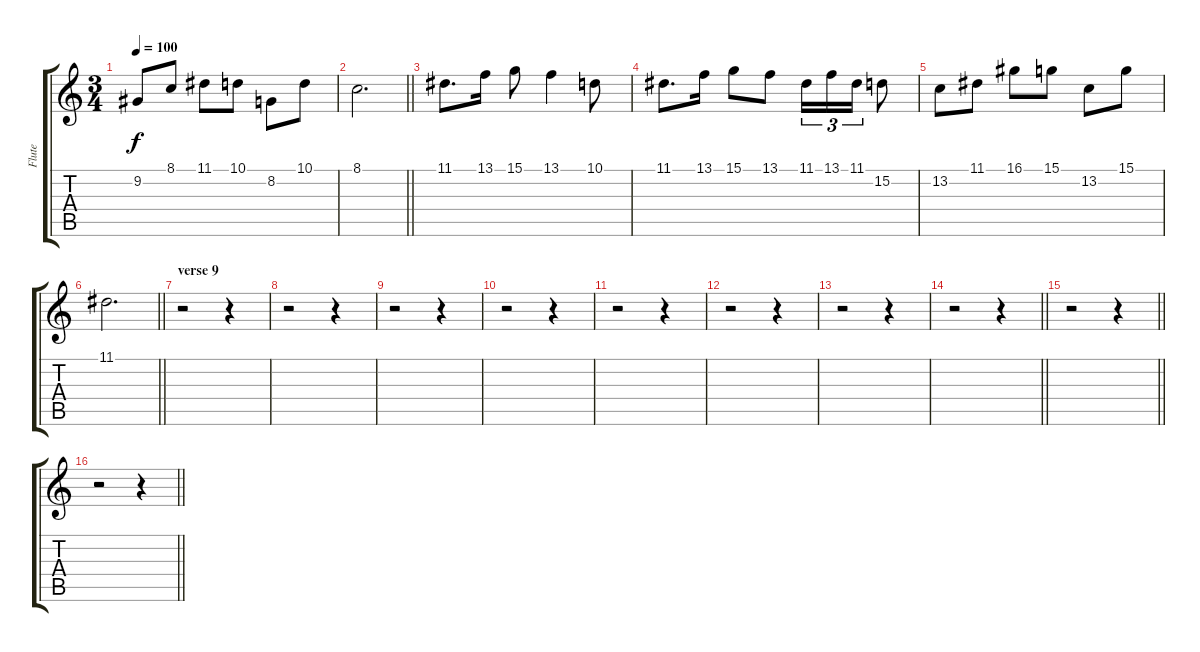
\track ("Flute" "Flute") {instrument flute}
\staff {score tabs}
\tuning (E4 B3 G3 D3 A2 E2) {hide}
\ts (3 4)
\tempo 100
\clef g2
\ks c
9.2.8{dy f} 8.1.8 11.1.8 10.1.8 8.2.8 10.1.8 |
\barLineRight lightlight
8.1.2{d} |
11.1.8{d} 13.1.16 15.1.8 13.1.4 10.1.8 |
11.1.8{d} 13.1.16 15.1.8 13.1.8 11.1.16{tu (3 2)} 13.1.16{tu (3 2)} 11.1.16{tu (3 2)} 15.2.8 |
13.2.8 11.1.8 16.1.8 15.1.8 13.2.8 15.1.8 |
\barLineRight lightlight
11.1.2{d} |
\section ("" "verse 9")
r.2 r.4 |
r.2 r.4 |
r.2 r.4 |
r.2 r.4 |
r.2 r.4 |
r.2 r.4 |
r.2 r.4 |
\barLineRight lightlight
r.2 r.4 |
\section ("" "")
\barLineRight lightlight
r.2 r.4 |
\barLineRight lightlight
r.2 r.4
